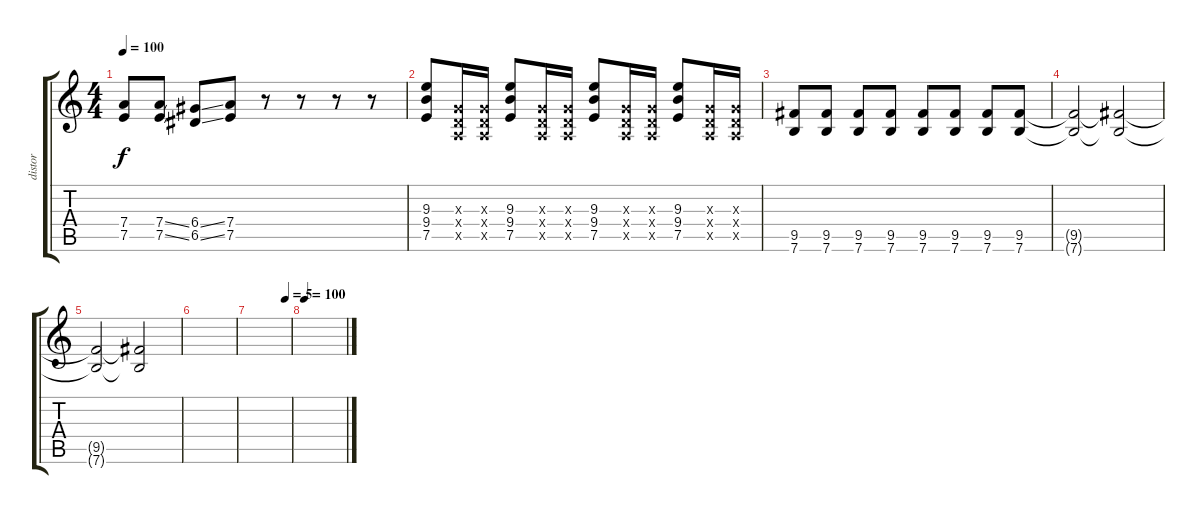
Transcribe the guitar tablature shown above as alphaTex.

\track ("distor" "distor") {instrument distortionguitar}
\staff {score tabs}
\tuning (E4 B3 G3 D3 A2 E2) {hide}
\ts (4 4)
\tempo 100
\clef g2
\ks c
(7.4 7.5).8{dy f} (7.4{ss} 7.5{ss}).8 (6.4{ss} 6.5{ss}).8 (7.4 7.5).8 r.8 r.8 r.8 r.8 |
(9.3 9.4 7.5).8 (0.3{x} 0.4{x} 0.5{x}).16 (0.3{x} 0.4{x} 0.5{x}).16 (9.3 9.4 7.5).8 (0.3{x} 0.4{x} 0.5{x}).16 (0.3{x} 0.4{x} 0.5{x}).16 (9.3 9.4 7.5).8 (0.3{x} 0.4{x} 0.5{x}).16 (0.3{x} 0.4{x} 0.5{x}).16 (9.3 9.4 7.5).8 (0.3{x} 0.4{x} 0.5{x}).16 (0.3{x} 0.4{x} 0.5{x}).16 |
(9.5 7.6).8 (9.5 7.6).8 (9.5 7.6).8 (9.5 7.6).8 (9.5 7.6).8 (9.5 7.6).8 (9.5 7.6).8 (9.5 7.6).8 |
(9.5{t} 7.6{t}).2 (9.5{t} 7.6{t}).2 |
(9.5{t} 7.6{t}).2 (9.5{t} 7.6{t}).2 |
|
\tempo (5 0.875)
|
\tempo 100
